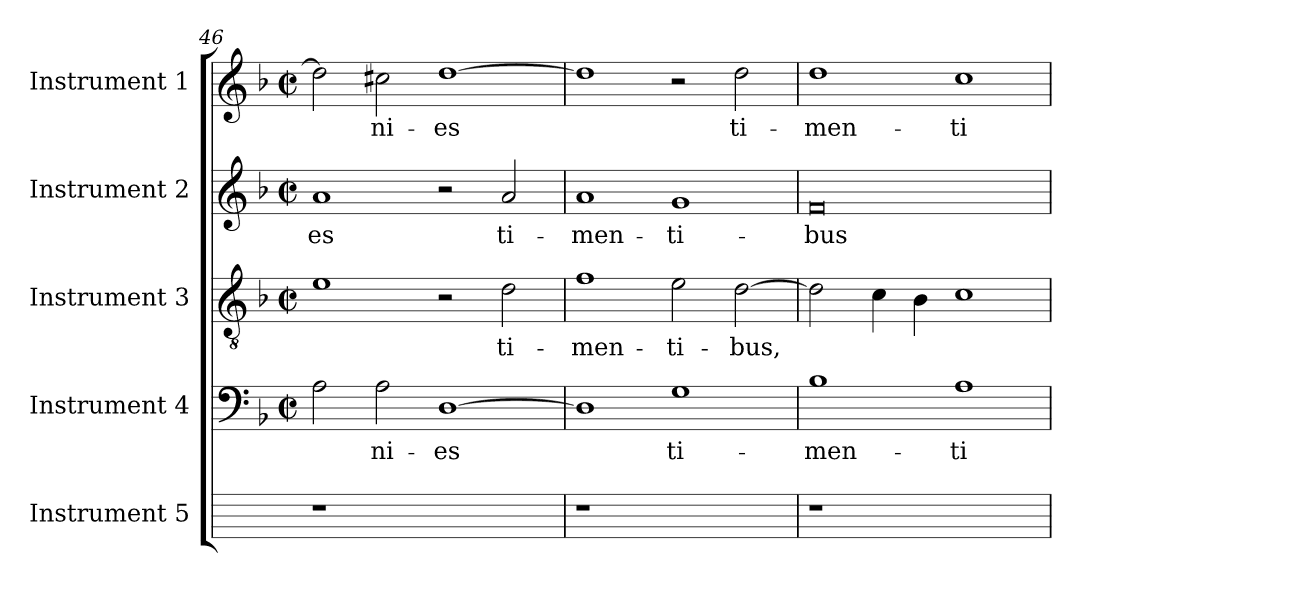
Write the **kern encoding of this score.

**kern	**kern	**text	**kern	**text	**kern	**text	**kern	**text
*part5	*part4	*part4	*part3	*part3	*part2	*part2	*part1	*part1
*staff5	*staff4	*staff4	*staff3	*staff3	*staff2	*staff2	*staff1	*staff1
*I"Instrument 5	*I"Instrument 4	*	*I"Instrument 3	*	*I"Instrument 2	*	*I"Instrument 1	*
*	*clefF4	*	*clefGv2	*	*clefG2	*	*clefG2	*
*ITrd-3c-5	*	*	*	*	*	*	*ITrd-3c-5	*
*	*k[b-]	*	*k[b-]	*	*k[b-]	*	*k[b-e-]	*
*	*F:	*	*F:	*	*F:	*	*B-:	*
*	*M2/2	*	*M2/2	*	*M2/2	*	*M2/2	*
*	*met(c|)	*	*met(c|)	*	*met(c|)	*	*met(c|)	*
=46	=46	=46	=46	=46	=46	=46	=46	=46
!	!	!	!	!	!	!LO:LY:b:cj	!	!
1r	2A\	.	1e	.	1a	-es	2gg\]	.
!	!	!LO:LY:b:cj	!	!	!	!	!	!LO:LY:b:cj
.	2A\	-ni-	.	.	.	.	2ff#\	-ni-
!	!	!LO:LY:b:cj	!	!	!	!	!	!LO:LY:b:cj
1ryy	[>1D	-es	2r	.	2r	.	[>1gg	-es
!	!	!	!	!LO:LY:b:cj	!	!LO:LY:b:cj	!	!
.	.	.	2d\	ti-	2a/	ti-	.	.
=47	=47	=47	=47	=47	=47	=47	=47	=47
!	!	!	!	!LO:LY:b:cj	!	!LO:LY:b:cj	!	!
1r	1D]	.	1f	-men-	1a	-men-	1gg]	.
!	!	!LO:LY:b:cj	!	!LO:LY:b:cj	!	!LO:LY:b:cj	!	!
1ryy	1G	ti-	2e\	-ti-	1g	-ti-	2r	.
!	!	!	!	!LO:LY:b	!	!	!	!LO:LY:b:cj
.	.	.	[>2d\	-bus,	.	.	2gg\	ti-
=48	=48	=48	=48	=48	=48	=48	=48	=48
!	!	!LO:LY:b:cj	!	!	!	!LO:LY:b:cj	!	!LO:LY:b:cj
1r	1B-	-men-	2d\]	.	0f	-bus	1gg	-men-
.	.	.	4c\	.	.	.	.	.
.	.	.	4B-\	.	.	.	.	.
!	!	!LO:LY:b:cj	!	!	!	!	!	!LO:LY:b:cj
1ryy	1A	-ti-	1c	.	.	.	1ff	-ti-
=	=	=	=	=	=	=	=	=
*-	*-	*-	*-	*-	*-	*-	*-	*-
